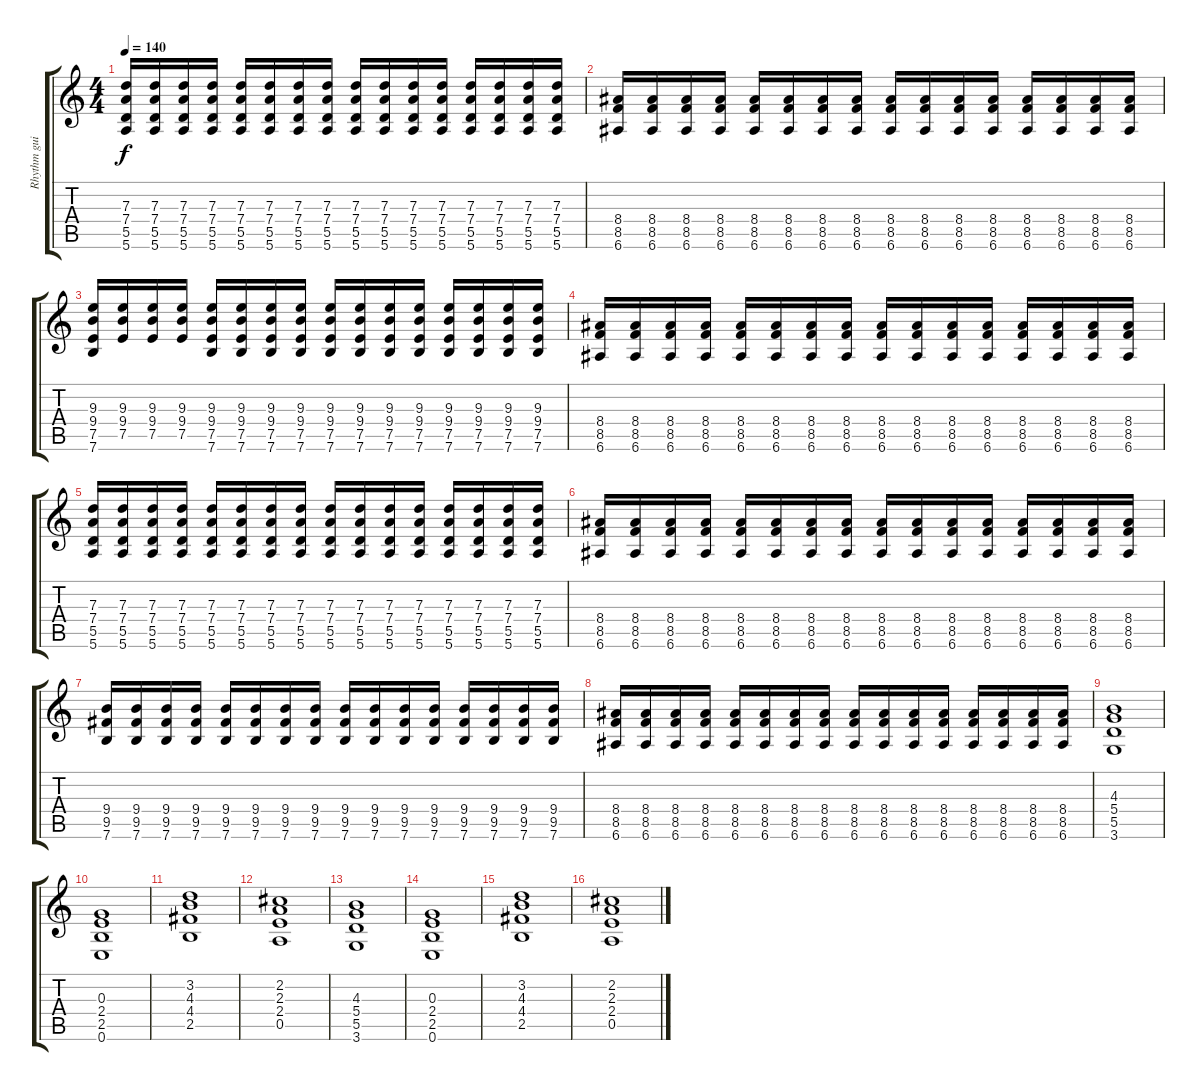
\track ("Rhythm guitar" "Rhythm gui") {instrument distortionguitar}
\staff {score tabs}
\tuning (E4 B3 G3 D3 A2 E2) {hide}
\ts (4 4)
\tempo 140
\clef g2
\ks c
(7.3 7.4 5.5 5.6).16{dy f} (7.3 7.4 5.5 5.6).16 (7.3 7.4 5.5 5.6).16 (7.3 7.4 5.5 5.6).16 (7.3 7.4 5.5 5.6).16 (7.3 7.4 5.5 5.6).16 (7.3 7.4 5.5 5.6).16 (7.3 7.4 5.5 5.6).16 (7.3 7.4 5.5 5.6).16 (7.3 7.4 5.5 5.6).16 (7.3 7.4 5.5 5.6).16 (7.3 7.4 5.5 5.6).16 (7.3 7.4 5.5 5.6).16 (7.3 7.4 5.5 5.6).16 (7.3 7.4 5.5 5.6).16 (7.3 7.4 5.5 5.6).16 |
(8.4 8.5 6.6).16 (8.4 8.5 6.6).16 (8.4 8.5 6.6).16 (8.4 8.5 6.6).16 (8.4 8.5 6.6).16 (8.4 8.5 6.6).16 (8.4 8.5 6.6).16 (8.4 8.5 6.6).16 (8.4 8.5 6.6).16 (8.4 8.5 6.6).16 (8.4 8.5 6.6).16 (8.4 8.5 6.6).16 (8.4 8.5 6.6).16 (8.4 8.5 6.6).16 (8.4 8.5 6.6).16 (8.4 8.5 6.6).16 |
(9.3 9.4 7.5 7.6).16 (9.3 9.4 7.5).16 (9.3 9.4 7.5).16 (9.3 9.4 7.5).16 (9.3 9.4 7.5 7.6).16 (9.3 9.4 7.5 7.6).16 (9.3 9.4 7.5 7.6).16 (9.3 9.4 7.5 7.6).16 (9.3 9.4 7.5 7.6).16 (9.3 9.4 7.5 7.6).16 (9.3 9.4 7.5 7.6).16 (9.3 9.4 7.5 7.6).16 (9.3 9.4 7.5 7.6).16 (9.3 9.4 7.5 7.6).16 (9.3 9.4 7.5 7.6).16 (9.3 9.4 7.5 7.6).16 |
(8.4 8.5 6.6).16 (8.4 8.5 6.6).16 (8.4 8.5 6.6).16 (8.4 8.5 6.6).16 (8.4 8.5 6.6).16 (8.4 8.5 6.6).16 (8.4 8.5 6.6).16 (8.4 8.5 6.6).16 (8.4 8.5 6.6).16 (8.4 8.5 6.6).16 (8.4 8.5 6.6).16 (8.4 8.5 6.6).16 (8.4 8.5 6.6).16 (8.4 8.5 6.6).16 (8.4 8.5 6.6).16 (8.4 8.5 6.6).16 |
(7.3 7.4 5.5 5.6).16 (7.3 7.4 5.5 5.6).16 (7.3 7.4 5.5 5.6).16 (7.3 7.4 5.5 5.6).16 (7.3 7.4 5.5 5.6).16 (7.3 7.4 5.5 5.6).16 (7.3 7.4 5.5 5.6).16 (7.3 7.4 5.5 5.6).16 (7.3 7.4 5.5 5.6).16 (7.3 7.4 5.5 5.6).16 (7.3 7.4 5.5 5.6).16 (7.3 7.4 5.5 5.6).16 (7.3 7.4 5.5 5.6).16 (7.3 7.4 5.5 5.6).16 (7.3 7.4 5.5 5.6).16 (7.3 7.4 5.5 5.6).16 |
(8.4 8.5 6.6).16 (8.4 8.5 6.6).16 (8.4 8.5 6.6).16 (8.4 8.5 6.6).16 (8.4 8.5 6.6).16 (8.4 8.5 6.6).16 (8.4 8.5 6.6).16 (8.4 8.5 6.6).16 (8.4 8.5 6.6).16 (8.4 8.5 6.6).16 (8.4 8.5 6.6).16 (8.4 8.5 6.6).16 (8.4 8.5 6.6).16 (8.4 8.5 6.6).16 (8.4 8.5 6.6).16 (8.4 8.5 6.6).16 |
(9.4 9.5 7.6).16 (9.4 9.5 7.6).16 (9.4 9.5 7.6).16 (9.4 9.5 7.6).16 (9.4 9.5 7.6).16 (9.4 9.5 7.6).16 (9.4 9.5 7.6).16 (9.4 9.5 7.6).16 (9.4 9.5 7.6).16 (9.4 9.5 7.6).16 (9.4 9.5 7.6).16 (9.4 9.5 7.6).16 (9.4 9.5 7.6).16 (9.4 9.5 7.6).16 (9.4 9.5 7.6).16 (9.4 9.5 7.6).16 |
(8.4 8.5 6.6).16 (8.4 8.5 6.6).16 (8.4 8.5 6.6).16 (8.4 8.5 6.6).16 (8.4 8.5 6.6).16 (8.4 8.5 6.6).16 (8.4 8.5 6.6).16 (8.4 8.5 6.6).16 (8.4 8.5 6.6).16 (8.4 8.5 6.6).16 (8.4 8.5 6.6).16 (8.4 8.5 6.6).16 (8.4 8.5 6.6).16 (8.4 8.5 6.6).16 (8.4 8.5 6.6).16 (8.4 8.5 6.6).16 |
(4.3 5.4 5.5 3.6).1 |
(0.3 2.4 2.5 0.6).1 |
(3.2 4.3 4.4 2.5).1 |
(2.2 2.3 2.4 0.5).1 |
(4.3 5.4 5.5 3.6).1 |
(0.3 2.4 2.5 0.6).1 |
(3.2 4.3 4.4 2.5).1 |
(2.2 2.3 2.4 0.5).1
